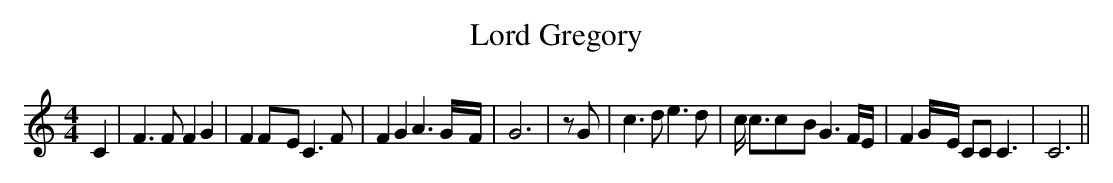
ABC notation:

X:1
T:Lord Gregory
M:4/4
L:1/4
K:C
 C| F3/2 F/2 F G| FF/2-E/2 C3/2 F/2| F G A3/2G/4-F/4| G3| z/2 G/2|\
 c3/2 d/2 e3/2 d/2| c/4 c3/4c/2-B/2 G3/2 F/4E/4| FG/4-E/4 C/2C/2 C3/2|\
 C3||
